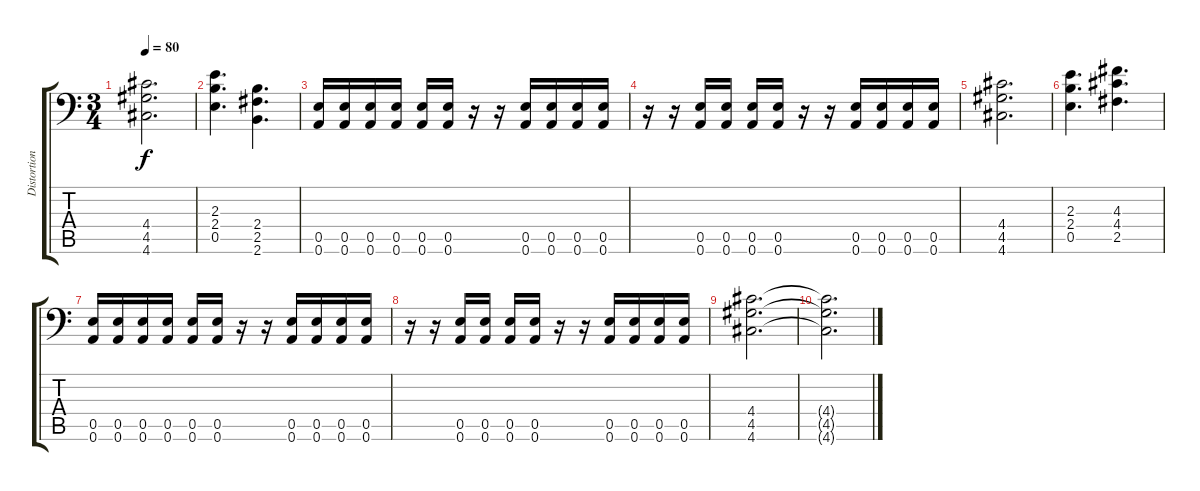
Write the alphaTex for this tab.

\track ("Distortion Guitar" "Distortion") {instrument distortionguitar}
\staff {score tabs}
\tuning (B3 Gb3 D3 A2 E2 A1) {hide}
\ts (3 4)
\tempo 80
\clef f4
\ks c
(4.4 4.5 4.6).2{d dy f} |
(2.3 2.4 0.5).4{d} (2.4 2.5 2.6).4{d} |
(0.5 0.6).16 (0.5 0.6).16 (0.5 0.6).16 (0.5 0.6).16 (0.5 0.6).16 (0.5 0.6).16 r.16 r.16 (0.5 0.6).16 (0.5 0.6).16 (0.5 0.6).16 (0.5 0.6).16 |
r.16 r.16 (0.5 0.6).16 (0.5 0.6).16 (0.5 0.6).16 (0.5 0.6).16 r.16 r.16 (0.5 0.6).16 (0.5 0.6).16 (0.5 0.6).16 (0.5 0.6).16 |
(4.4 4.5 4.6).2{d} |
(2.3 2.4 0.5).4{d} (4.3 4.4 2.5).4{d} |
(0.5 0.6).16 (0.5 0.6).16 (0.5 0.6).16 (0.5 0.6).16 (0.5 0.6).16 (0.5 0.6).16 r.16 r.16 (0.5 0.6).16 (0.5 0.6).16 (0.5 0.6).16 (0.5 0.6).16 |
r.16 r.16 (0.5 0.6).16 (0.5 0.6).16 (0.5 0.6).16 (0.5 0.6).16 r.16 r.16 (0.5 0.6).16 (0.5 0.6).16 (0.5 0.6).16 (0.5 0.6).16 |
(4.4 4.5 4.6).2{d} |
(4.4{t} 4.5{t} 4.6{t}).2{d}
